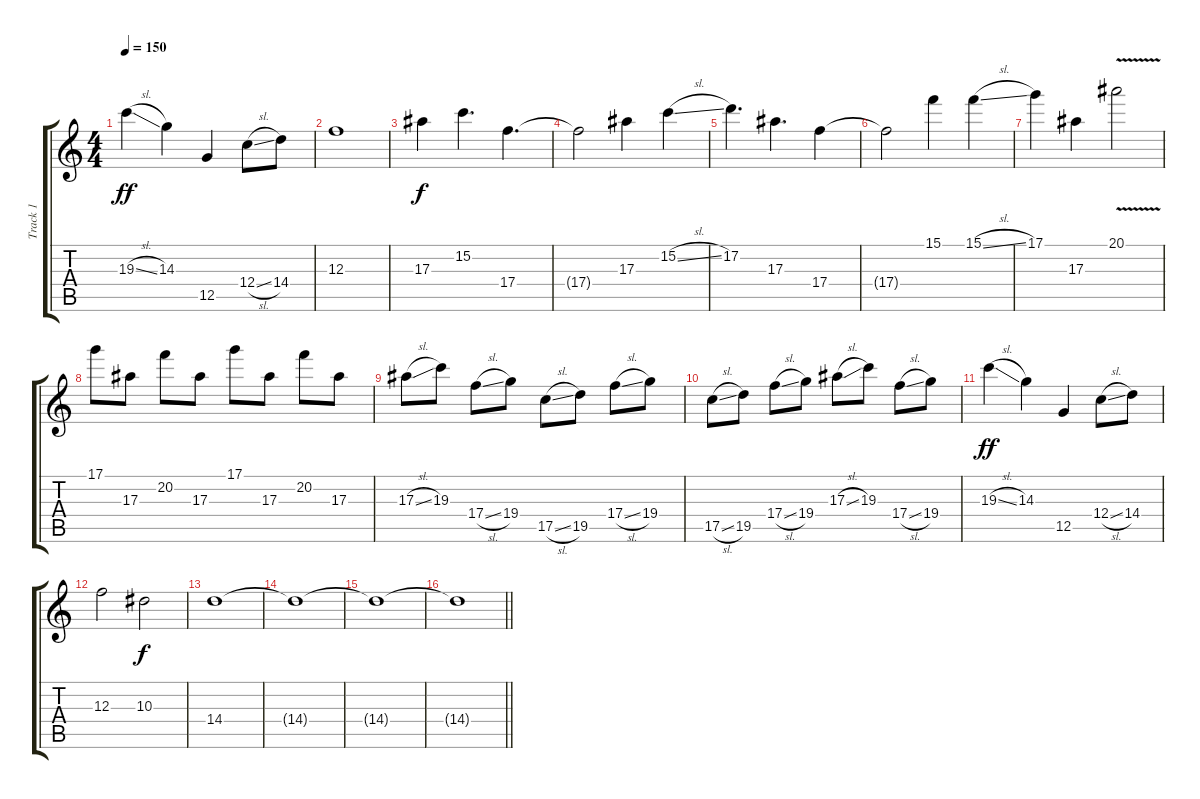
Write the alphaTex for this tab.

\track ("Track 1" "Track 1") {instrument electricguitarjazz}
\staff {score tabs}
\tuning (D4 A3 F3 C3 G2 C2) {hide}
\ts (4 4)
\tempo 150
\clef g2
\ks c
19.3{sl}.4{dy ff} 14.3.4 12.5.4 12.4{sl}.8 14.4.8 |
12.3.1 |
17.3.4{dy f} 15.2.4{d} 17.4.4{d} |
17.4{t}.2 17.3.4 15.2{sl}.4 |
17.2.4{d} 17.3.4{d} 17.4.4 |
17.4{t}.2 15.1.4 15.1{sl}.4 |
17.1.4 17.3.4 20.1{v}.2 |
17.1.8 17.3.8 20.2.8 17.3.8 17.1.8 17.3.8 20.2.8 17.3.8 |
17.3{sl}.8 19.3.8 17.4{sl}.8 19.4.8 17.5{sl}.8 19.5.8 17.4{sl}.8 19.4.8 |
17.5{sl}.8 19.5.8 17.4{sl}.8 19.4.8 17.3{sl}.8 19.3.8 17.4{sl}.8 19.4.8 |
19.3{sl}.4{dy ff} 14.3.4 12.5.4 12.4{sl}.8 14.4.8 |
12.3.2 10.3.2{dy f} |
14.4.1 |
14.4{t}.1 |
14.4{t}.1{volume 0} |
\barLineRight lightlight
14.4{t}.1
